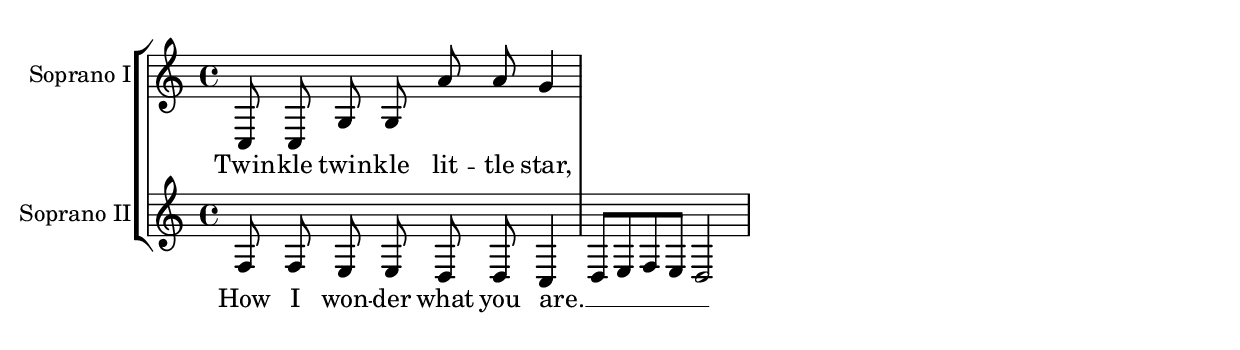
\version "2.18.2"

"/soprano1/music" = \relative c {
  << \new Voice = "soprano1_voice1" {
    c8 c g' g a' a g4
  } >>
}
"/soprano1/lyrics/voice1/1" = \lyricmode {
  Twin -- kle twin -- kle lit -- tle star,
}
"/soprano2/music" = \relative c {
  << \new Voice = "soprano2_voice1" {
    f8 f e e d d c4 d8[ e f e] d2
  } >>
}
"/soprano2/lyrics/voice1/1" = \lyricmode {
  How I won -- der what you are. __ _ _
}

\book {
  \header {
  }

  \bookpart { 
    \score {
      \new StaffGroup <<
        \set StaffGroup.systemStartDelimiterHierarchy = #'(SystemStartBracket soprano1 soprano2)
        <<
        \new Staff = SopranoIStaff \with { }
        \context Staff = SopranoIStaff {
          \set Staff.instrumentName = #"Soprano I"
          \clef "treble"
          \set Staff.autoBeaming = ##f
          \"/soprano1/music"
        }
        \new Lyrics {
          \lyricsto "soprano1_voice1" { \"/soprano1/lyrics/voice1/1" }
        }
        >>

        <<
        \new Staff = SopranoIIStaff \with { }
        \context Staff = SopranoIIStaff {
          \set Staff.instrumentName = #"Soprano II"
          \clef "treble"
          \set Staff.autoBeaming = ##f
          \"/soprano2/music"
        }
        \new Lyrics {
          \lyricsto "soprano2_voice1" { \"/soprano2/lyrics/voice1/1" }
        }
        >>
      >>
    }
  }
}
